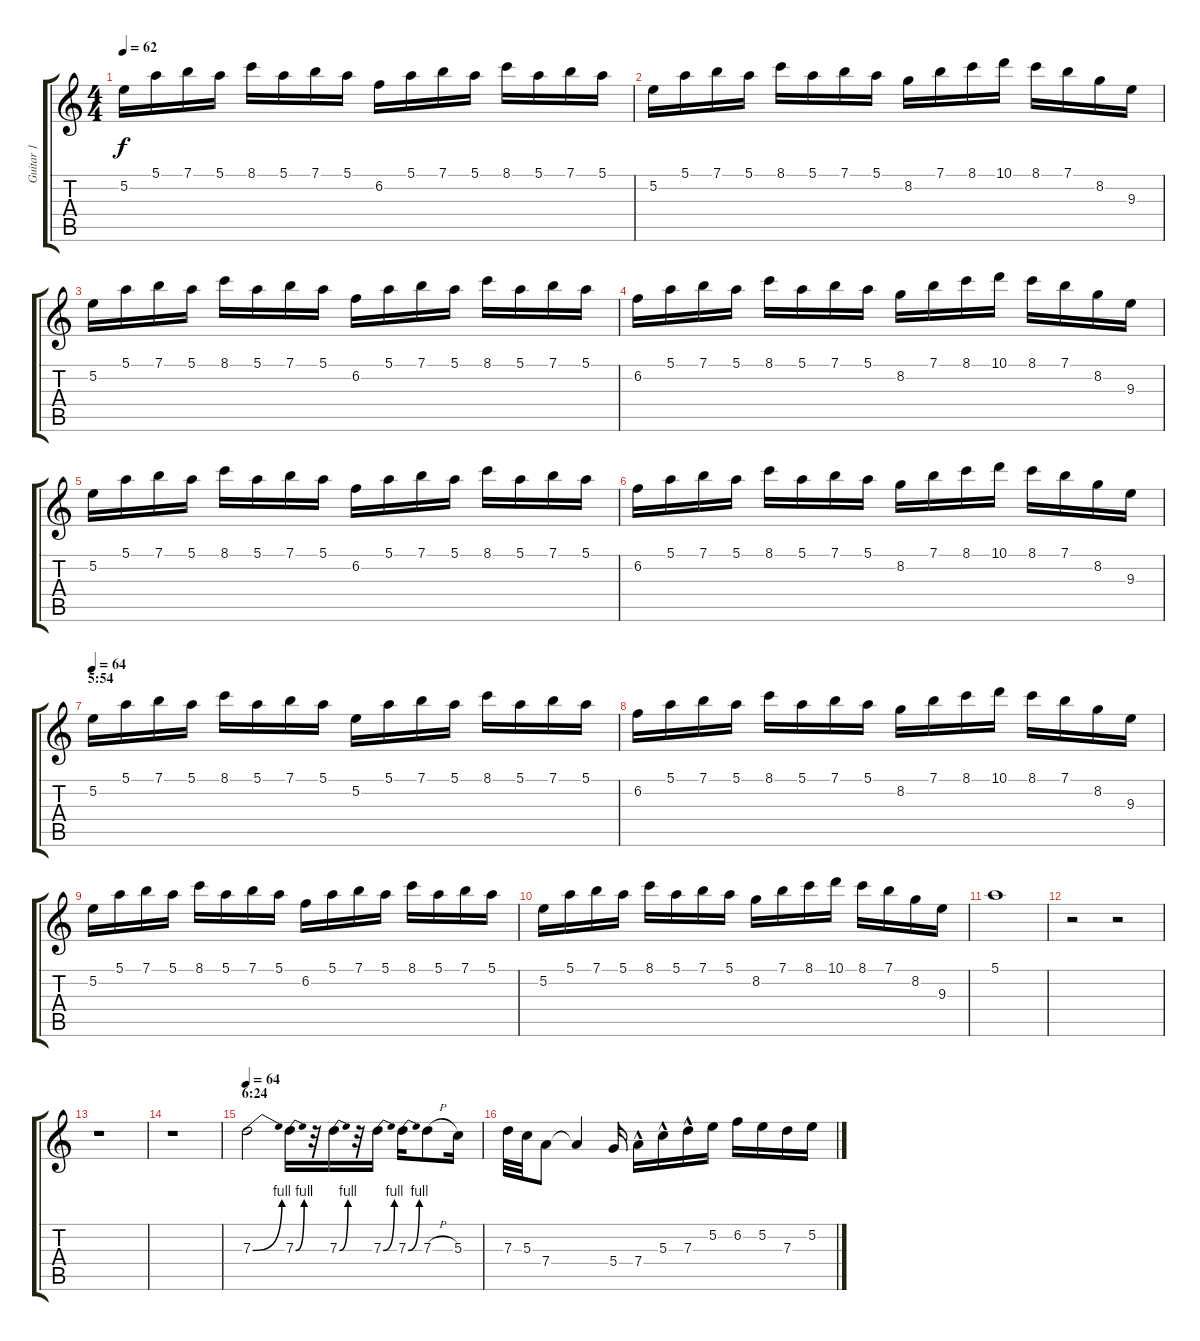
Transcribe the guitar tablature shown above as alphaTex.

\track ("Guitar 1" "Guitar 1") {instrument distortionguitar}
\staff {score tabs}
\tuning (E4 B3 G3 D3 A2 E2) {hide}
\ts (4 4)
\tempo 62
\clef g2
\ks c
5.2.16{dy f volume 7 balance 13 instrument acousticguitarsteel} 5.1.16 7.1.16 5.1.16 8.1.16 5.1.16 7.1.16 5.1.16 6.2.16 5.1.16 7.1.16 5.1.16 8.1.16 5.1.16 7.1.16 5.1.16 |
5.2.16 5.1.16 7.1.16 5.1.16 8.1.16 5.1.16 7.1.16 5.1.16 8.2.16 7.1.16 8.1.16 10.1.16 8.1.16 7.1.16 8.2.16 9.3.16 |
5.2.16{volume 7 balance 13 instrument acousticguitarsteel} 5.1.16 7.1.16 5.1.16 8.1.16 5.1.16 7.1.16 5.1.16 6.2.16 5.1.16 7.1.16 5.1.16 8.1.16 5.1.16 7.1.16 5.1.16 |
6.2.16 5.1.16 7.1.16 5.1.16 8.1.16 5.1.16 7.1.16 5.1.16 8.2.16 7.1.16 8.1.16 10.1.16 8.1.16 7.1.16 8.2.16 9.3.16 |
5.2.16 5.1.16 7.1.16 5.1.16 8.1.16 5.1.16 7.1.16 5.1.16 6.2.16 5.1.16 7.1.16 5.1.16 8.1.16 5.1.16 7.1.16 5.1.16 |
6.2.16 5.1.16 7.1.16 5.1.16 8.1.16 5.1.16 7.1.16 5.1.16 8.2.16 7.1.16 8.1.16 10.1.16 8.1.16 7.1.16 8.2.16 9.3.16 |
\section ("" "5:54")
\tempo 64
5.2.16{volume 14 balance 10 instrument distortionguitar} 5.1.16 7.1.16 5.1.16 8.1.16 5.1.16 7.1.16 5.1.16 5.2.16 5.1.16 7.1.16 5.1.16 8.1.16 5.1.16 7.1.16 5.1.16 |
6.2.16 5.1.16 7.1.16 5.1.16 8.1.16 5.1.16 7.1.16 5.1.16 8.2.16 7.1.16 8.1.16 10.1.16 8.1.16 7.1.16 8.2.16 9.3.16 |
5.2.16 5.1.16 7.1.16 5.1.16 8.1.16 5.1.16 7.1.16 5.1.16 6.2.16 5.1.16 7.1.16 5.1.16 8.1.16 5.1.16 7.1.16 5.1.16 |
5.2.16 5.1.16 7.1.16 5.1.16 8.1.16 5.1.16 7.1.16 5.1.16 8.2.16 7.1.16 8.1.16 10.1.16 8.1.16 7.1.16 8.2.16 9.3.16 |
5.1.1{volume 2} |
r.2 r.2{volume 14} |
r.1 |
r.1 |
\section ("" "6:24")
\tempo 64
7.3{be (bend 0 0 60 4)}.2{volume 13 balance 10 instrument distortionguitar} 7.3{be (bend 0 0 60 4)}.16 r.32 7.3{be (bend 0 0 60 4)}.16 r.32 7.3{be (bend 0 0 60 4)}.16 7.3{be (bend 0 0 60 4)}.16 7.3{h}.8 5.3.16 |
7.3.32 5.3.32 7.4.8 7.4{t}.4 5.4.16 7.4{hac}.16 5.3{hac}.16 7.3{hac}.16 5.2.16 6.2.16 5.2.16 7.3.16 5.2.16
